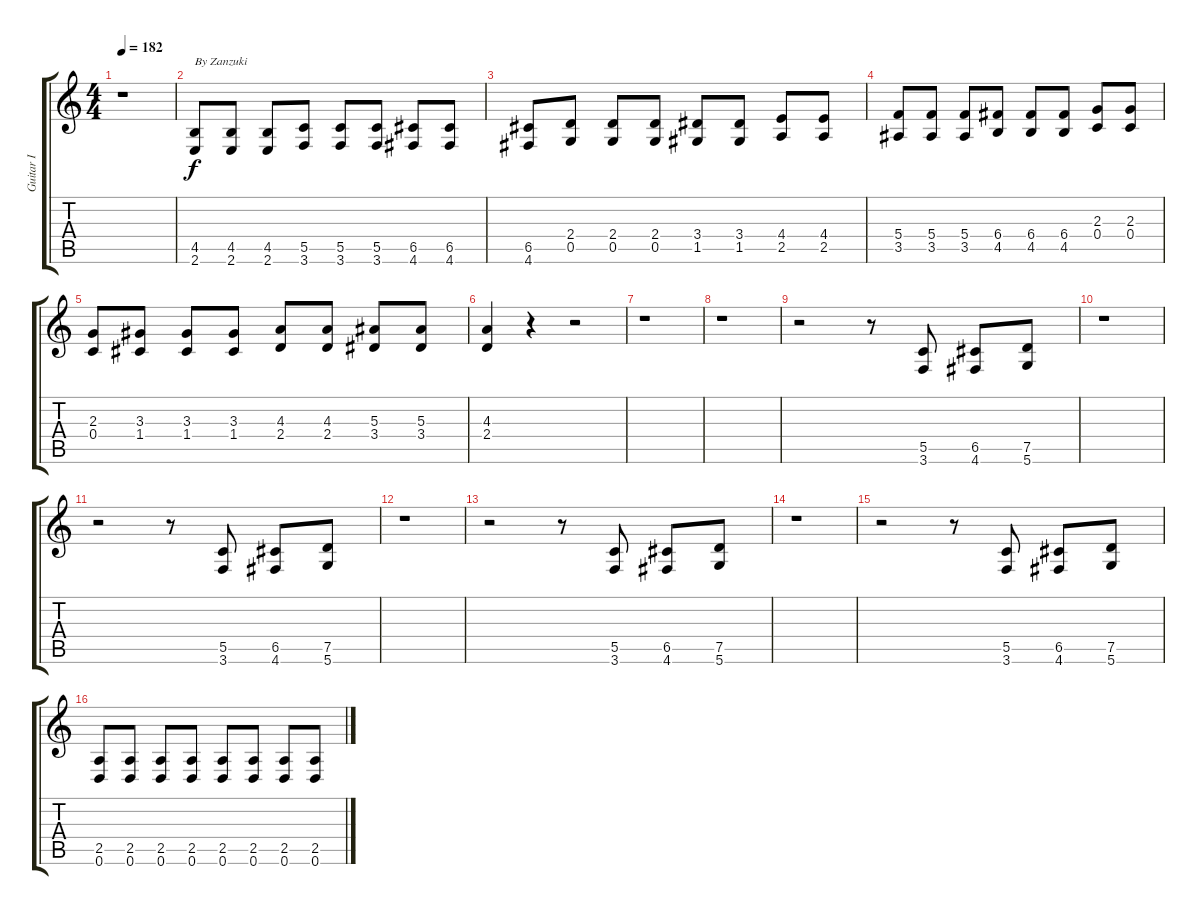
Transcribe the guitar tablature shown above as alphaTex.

\track ("Guitar I" "Guitar I") {instrument distortionguitar}
\staff {score tabs}
\tuning (D4 A3 F3 C3 G2 D2) {hide}
\ts (4 4)
\tempo 182
\clef g2
\ks c
r.1{dy f instrument distortionguitar} |
(4.5 2.6).8{txt "By Zanzuki"} (4.5 2.6).8 (4.5 2.6).8 (5.5 3.6).8 (5.5 3.6).8 (5.5 3.6).8 (6.5 4.6).8 (6.5 4.6).8 |
(6.5 4.6).8 (2.4 0.5).8 (2.4 0.5).8 (2.4 0.5).8 (3.4 1.5).8 (3.4 1.5).8 (4.4 2.5).8 (4.4 2.5).8 |
(5.4 3.5).8 (5.4 3.5).8 (5.4 3.5).8 (6.4 4.5).8 (6.4 4.5).8 (6.4 4.5).8 (2.3 0.4).8 (2.3 0.4).8 |
(2.3 0.4).8 (3.3 1.4).8 (3.3 1.4).8 (3.3 1.4).8 (4.3 2.4).8 (4.3 2.4).8 (5.3 3.4).8 (5.3 3.4).8 |
(4.3 2.4).4 r.4 r.2 |
r.1 |
r.1 |
r.2 r.8 (5.5 3.6).8 (6.5 4.6).8 (7.5 5.6).8 |
r.1 |
r.2 r.8 (5.5 3.6).8 (6.5 4.6).8 (7.5 5.6).8 |
r.1 |
r.2 r.8 (5.5 3.6).8 (6.5 4.6).8 (7.5 5.6).8 |
r.1 |
r.2 r.8 (5.5 3.6).8 (6.5 4.6).8 (7.5 5.6).8 |
(2.5 0.6).8 (2.5 0.6).8 (2.5 0.6).8 (2.5 0.6).8 (2.5 0.6).8 (2.5 0.6).8 (2.5 0.6).8 (2.5 0.6).8
